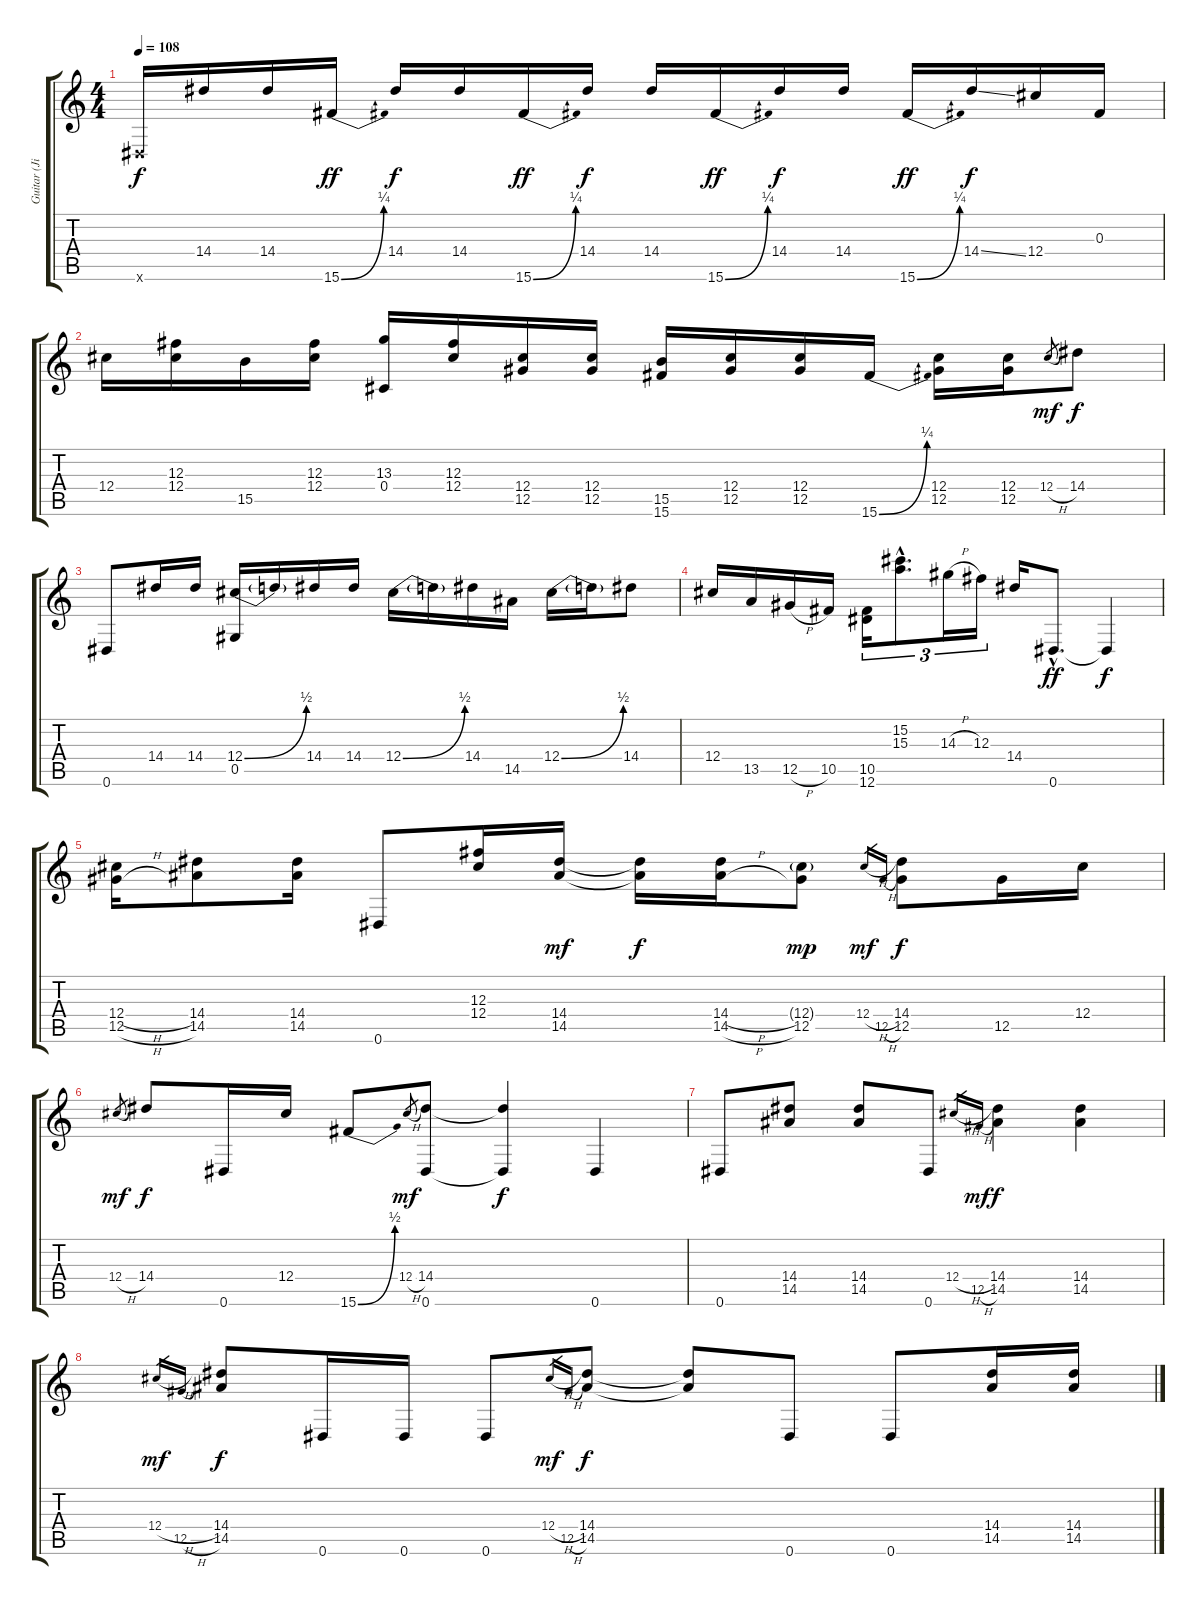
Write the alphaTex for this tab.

\track ("Guitar (Jimi Hendrix)" "Guitar (Ji") {instrument overdrivenguitar}
\staff {score tabs}
\tuning (Eb4 Bb3 Gb3 Db3 Ab2 Eb2) {hide}
\ts (4 4)
\tempo 108
\clef g2
\ks c
0.6{x}.16{dy f} 14.4.16 14.4.16 15.6{be (bend 0 0 60 1)}.16{dy ff} 14.4.16{dy f} 14.4.16 15.6{be (bend 0 0 60 1)}.16{dy ff} 14.4.16{dy f} 14.4.16 15.6{be (bend 0 0 60 1)}.16{dy ff} 14.4.16{dy f} 14.4.16 15.6{be (bend 0 0 60 1)}.16{dy ff} 14.4{ss}.16{dy f} 12.4.16 0.3.16 |
12.4.16 (12.3 12.4).16 15.5.16 (12.3 12.4).16 (13.3 0.4).16 (12.3 12.4).16 (12.4 12.5).16 (12.4 12.5).16 (15.5 15.6).16 (12.4 12.5).16 (12.4 12.5).16 15.6{be (bend 0 0 60 1)}.16 (12.4 12.5).16 (12.4 12.5).16 12.4{h}.8{gr dy mf} 14.4.8{dy f} |
0.6.8 14.4.16 14.4.16 (12.4{be (bend 0 0 60 2)} 0.5).16 12.4{t}.16 14.4.16 14.4.16 12.4{be (bend 0 0 60 2)}.16 12.4{t}.16 14.4.16 14.5.16 12.4{be (bend 0 0 60 2)}.16 12.4{t}.16 14.4.8 |
12.4.16 13.5.16 12.5{h}.16 10.5.16 (10.5 12.6).16{tu (3 2)} (15.2{hac} 15.3{hac}).8{d tu (3 2)} 14.3{h}.16{tu (3 2)} 12.3.16{tu (3 2)} 14.4.16 0.6{hac}.8{d dy ff} 0.6{t}.4{dy f} |
(12.4{h} 12.5{h}).16 (14.4 14.5).8 (14.4 14.5).16 0.6.8 (12.3 12.4).16 (14.4 14.5).16{dy mf} (14.4{t} 14.5{t}).16{dy f} (14.4{h} 14.5{h}).16 (12.4{g} 12.5).8{dy mp} 12.4{h}.16{gr dy mf} 12.5{h}.16{gr} (14.4 12.5).8{dy f} 12.5.16 12.4.16 |
12.4{h}.8{gr dy mf} 14.4.8{dy f} 0.6.16 12.4.16 15.6{be (bend 0 0 60 2)}.8 12.4{h}.8{gr dy mf} (14.4 0.6).8 (14.4{t} 0.6{t}).4{dy f} 0.6.4 |
0.6.8 (14.4 14.5).8 (14.4 14.5).8 0.6.8 12.4{h}.16{gr} 12.5{h}.16{gr dy mf} (14.4 14.5).4{dy f} (14.4 14.5).4 |
12.4{h}.16{gr dy mf} 12.5{h}.16{gr} (14.4 14.5).8{dy f} 0.6.16 0.6.16 0.6.8 12.4{h}.16{gr dy mf} 12.5{h}.16{gr} (14.4 14.5).8{dy f} (14.4{t} 14.5{t}).8 0.6.8 0.6.8 (14.4 14.5).16 (14.4 14.5).16
